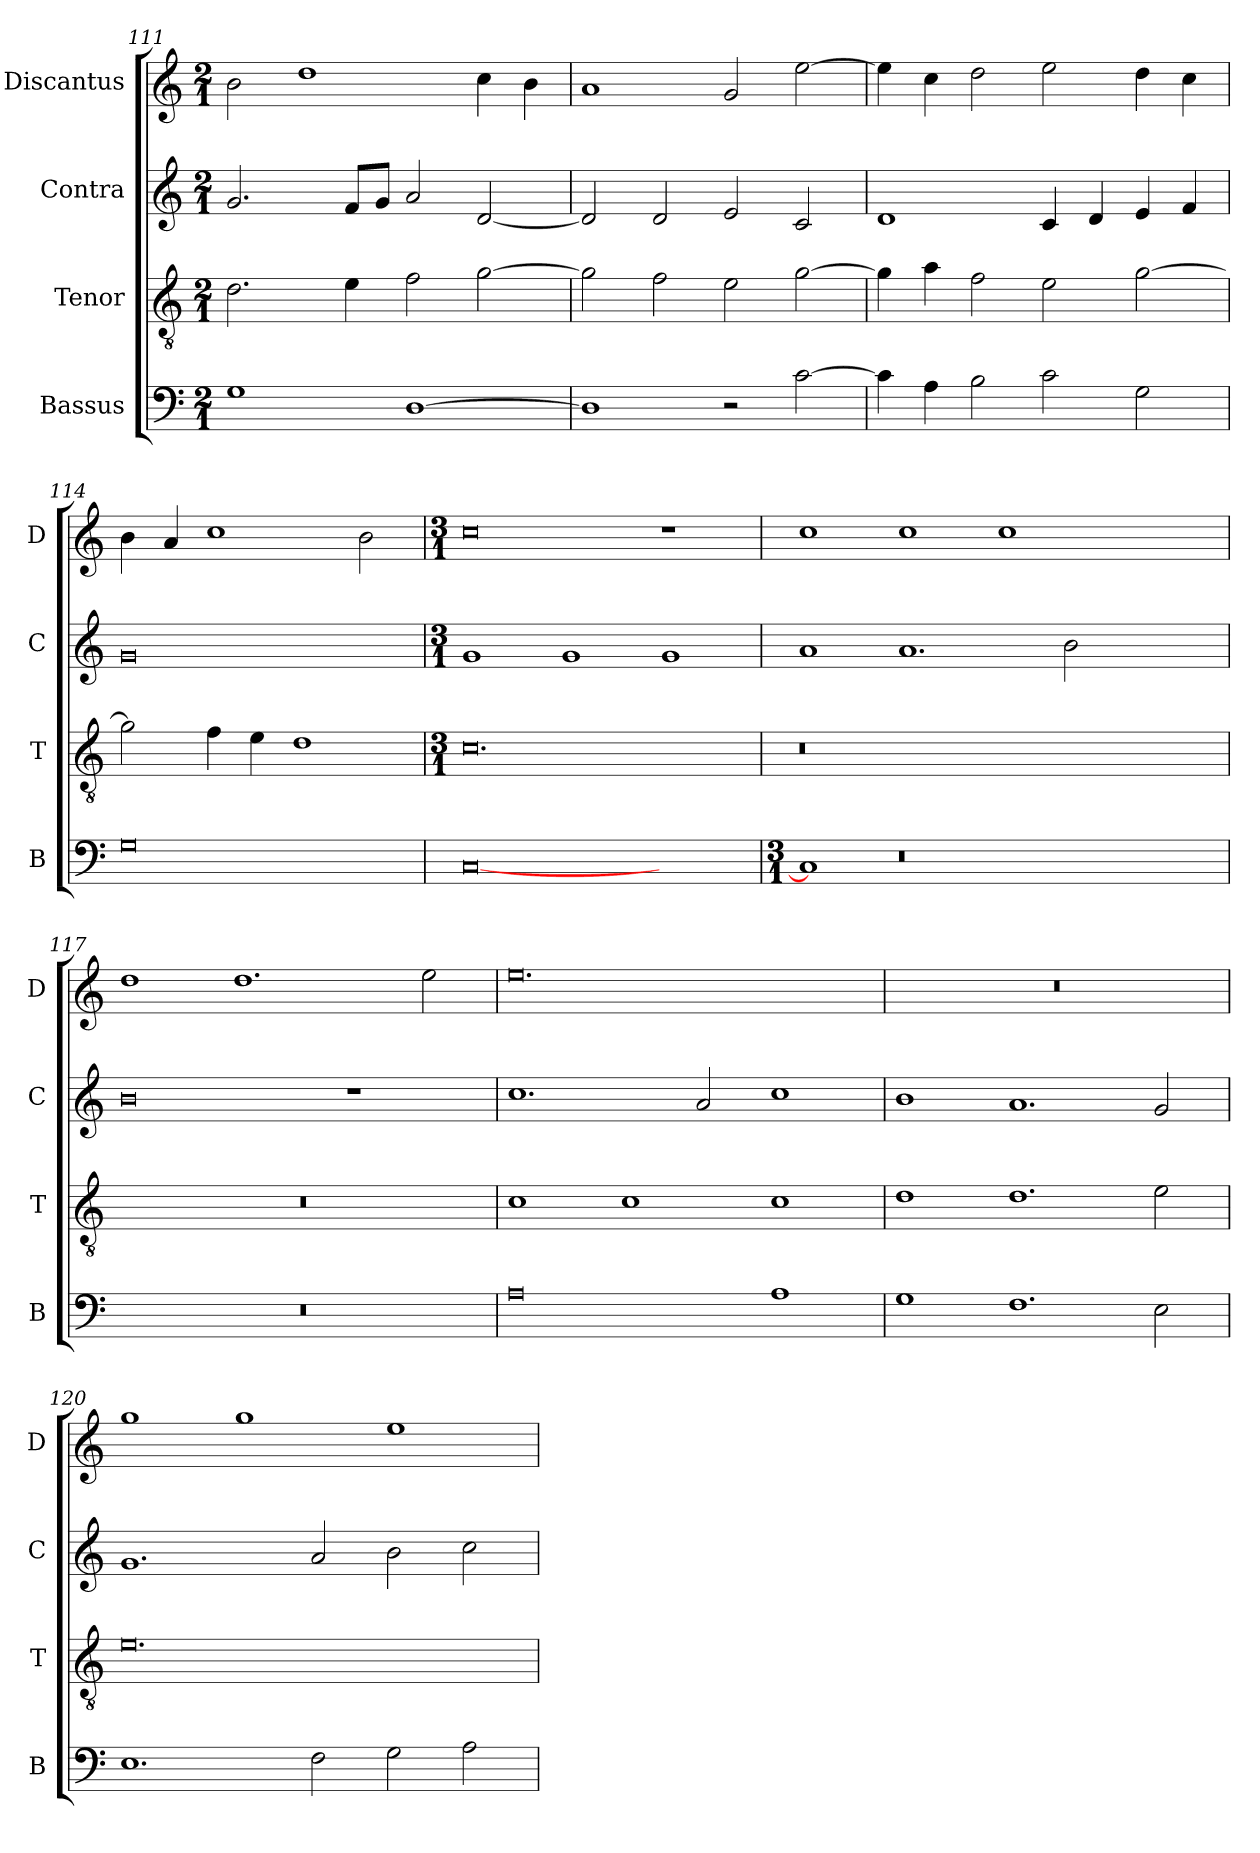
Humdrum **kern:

**kern	**kern	**kern	**kern
*part4	*part3	*part2	*part1
*staff4	*staff3	*staff2	*staff1
*I"Bassus	*I"Tenor	*I"Contra	*I"Discantus
*I'B	*I'T	*I'C	*I'D
*clefF4	*clefGv2	*clefG2	*clefG2
*k[]	*k[]	*k[]	*k[]
*M2/1	*M2/1	*M2/1	*M2/1
=111	=111	=111	=111
1G	2.d\	2.g/	2b\
.	.	.	1dd
.	4e\	8f/L	.
.	.	8g/J	.
[1D	2f\	2a/	.
.	[2g\	[2d/	4cc\
.	.	.	4b\
=112	=112	=112	=112
1D]	2g\]	2d/]	1a
.	2f\	2d/	.
2r	2e\	2e/	2g/
[2c\	[2g\	2c/	[2ee\
=113	=113	=113	=113
4c\]	4g\]	1d	4ee\]
4A\	4a\	.	4cc\
2B\	2f\	.	2dd\
2c\	2e\	4c/	2ee\
.	.	4d/	.
2G\	[2g\	4e/	4dd\
.	.	4f/	4cc\
=114	=114	=114	=114
0G	2g\]	0g	4b\
.	.	.	4a/
.	4f\	.	1cc
.	4e\	.	.
.	1d	.	.
.	.	.	2b\
=115	=115	=115	=115
*	*M3/1	*M3/1	*M3/1
[0C	0.c	1g	0cc
.	.	1g	.
1ryy	.	1g	1r
=116	=116	=116	=116
*M3/1	*	*	*
1C]	0.r	1a	1cc
0.r	.	1.a	1cc
.	.	.	1cc
.	.	2b\	.
.	1ryy	1ryy	1ryy
=117	=117	=117	=117
0.r	0.r	0b	1dd
.	.	.	1.dd
.	.	1r	.
.	.	.	2ee\
=118	=118	=118	=118
0A	1c	1.cc	0.ee
.	1c	.	.
.	.	2a/	.
1A	1c	1cc	.
=119	=119	=119	=119
1G	1d	1b	0.r
1.F	1.d	1.a	.
2E\	2e\	2g/	.
=120	=120	=120	=120
1.E	0.e	1.g	1gg
.	.	.	1gg
2F\	.	2a/	.
2G\	.	2b\	1ee
2A\	.	2cc\	.
=	=	=	=
*-	*-	*-	*-
